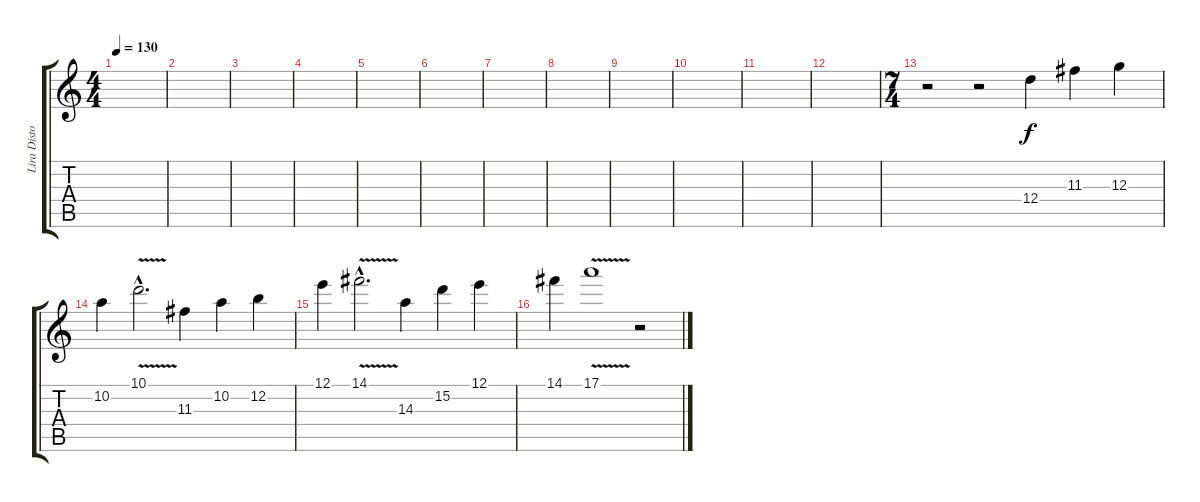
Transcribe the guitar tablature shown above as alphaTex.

\track ("Lira Distor Men" "Lira Disto") {instrument overdrivenguitar}
\staff {score tabs}
\tuning (E4 B3 G3 D3 A2 D2) {hide}
\ts (4 4)
\tempo 130
\clef g2
\ks c
|
|
|
|
|
|
|
|
|
|
|
|
\ts (7 4)
r.2 r.2 12.4.4 11.3.4 12.3.4 |
10.2.4 10.1{v hac}.2{d} 11.3.4 10.2.4 12.2.4 |
12.1.4 14.1{v hac}.2{d} 14.3.4 15.2.4 12.1.4 |
14.1.4 17.1{v}.1 r.2
